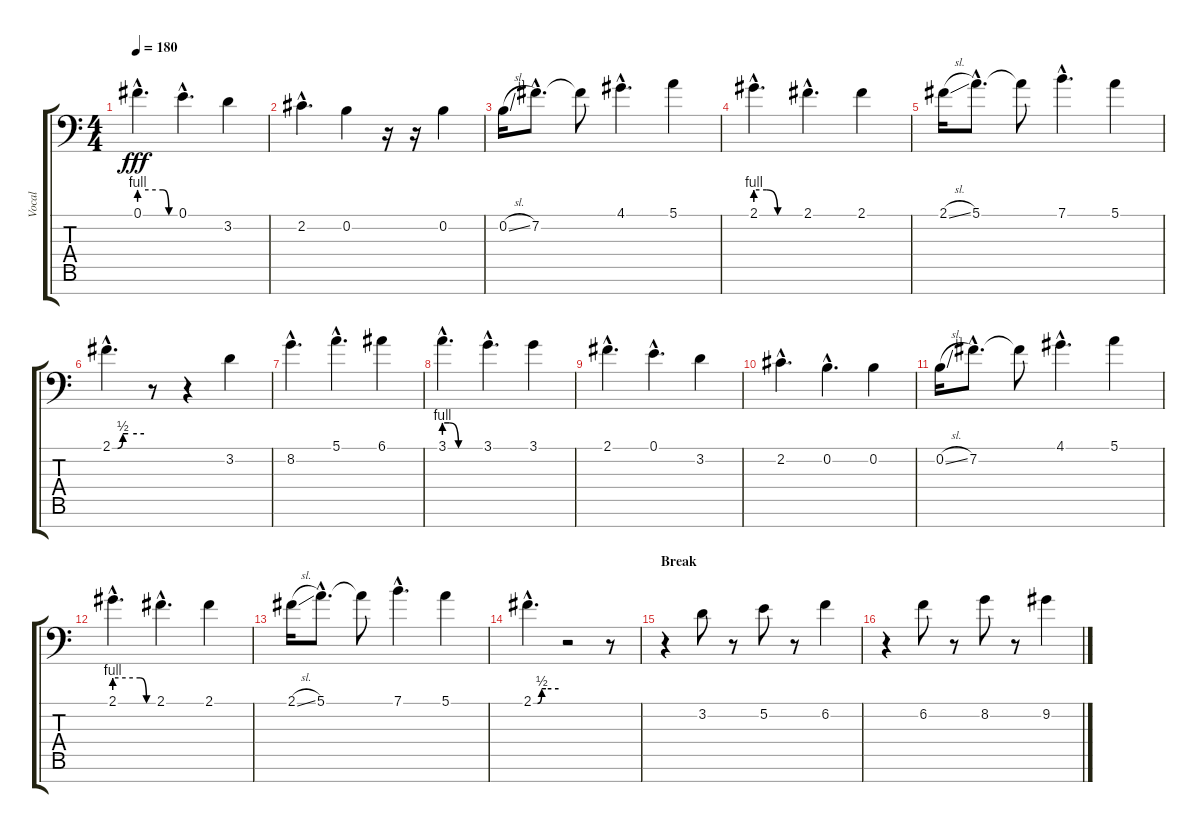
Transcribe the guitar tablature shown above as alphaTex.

\track ("Vocal" "Vocal") {instrument flute}
\staff {score tabs}
\tuning (E4 B3 G3 D3 A2 E2 C-1) {hide}
\ts (4 4)
\tempo 180
\clef f4
\ks c
0.1{be (custom 0 4 40 4 50 0 60 0) hac}.4{d dy fff} 0.1{hac}.4{d} 3.2.4 |
2.2{hac}.4{d} 0.2.4 r.16 r.16 0.2.4 |
0.2{sl}.16 7.2{hac}.8{d} 7.2{t}.8 4.1{hac}.4{d} 5.1.4 |
2.1{be (custom 0 4 15 4 30 0 60 0) hac}.4{d} 2.1{hac}.4{d} 2.1.4 |
2.1{sl}.16 5.1{hac}.8{d} 5.1{t}.8 7.1{hac}.4{d} 5.1.4 |
2.1{be (custom 0 0 10 0 20 2 30 2 60 2) hac}.4{d} r.8 r.4 3.2.4 |
8.2{hac}.4{d} 5.1{hac}.4{d} 6.1.4 |
3.1{be (custom 0 4 9 4 24 0 60 0) hac}.4{d} 3.1{hac}.4{d} 3.1.4 |
2.1{hac}.4{d} 0.1{hac}.4{d} 3.2.4 |
2.2{hac}.4{d} 0.2{hac}.4{d} 0.2.4 |
0.2{sl}.16 7.2{hac}.8{d} 7.2{t}.8 4.1{hac}.4{d} 5.1.4 |
2.1{be (custom 0 4 40 4 50 0 60 0) hac}.4{d} 2.1{hac}.4{d} 2.1.4 |
2.1{sl}.16 5.1{hac}.8{d} 5.1{t}.8 7.1{hac}.4{d} 5.1.4 |
2.1{be (custom 0 0 10 0 20 2 30 2 60 2) hac}.4{d} r.2 r.8 |
\section ("" "Break")
r.4 3.2.8 r.8 5.2.8 r.8 6.2.4 |
r.4 6.2.8 r.8 8.2.8 r.8 9.2.4
